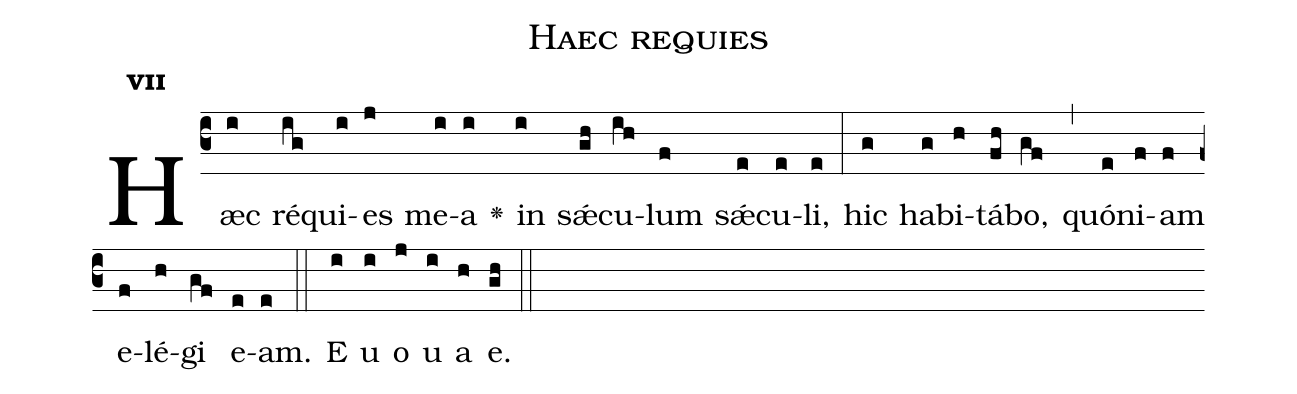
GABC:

name:Haec requies;
office-part:Antiphona;
mode:7;
%%
initial-style: 1;
name: Haec requies;
book: Psalterium currens, p. 230;
occasion: Psalterium Hebdomada I Sabbato;
office-part: Officium Lectionis Ant 3;
user-notes: ;
commentary: ;
annotation: 7c;
centering-scheme: english;
fontsize: 12;
font: OFLSortsMillGoudy;
height: 11;
width: 4.5;
%%
(c3)Hæc(i) ré(ig)qui(i)es(j) me(i)a(i) <v>\greheightstar</v>() in(i) sǽ(gh)cu(ih)lum(f) sǽ(e)cu(e)li,(e) (:) hic(g) ha(g)bi(h)tá(fh)bo,(gf) (,) quó(e)ni(f)am(f) e(f)lé(h)gi(gf) e(e)am.(e) (::)
E(i) u(i) o(j) u(i) a(h) e.(gh) (::)
